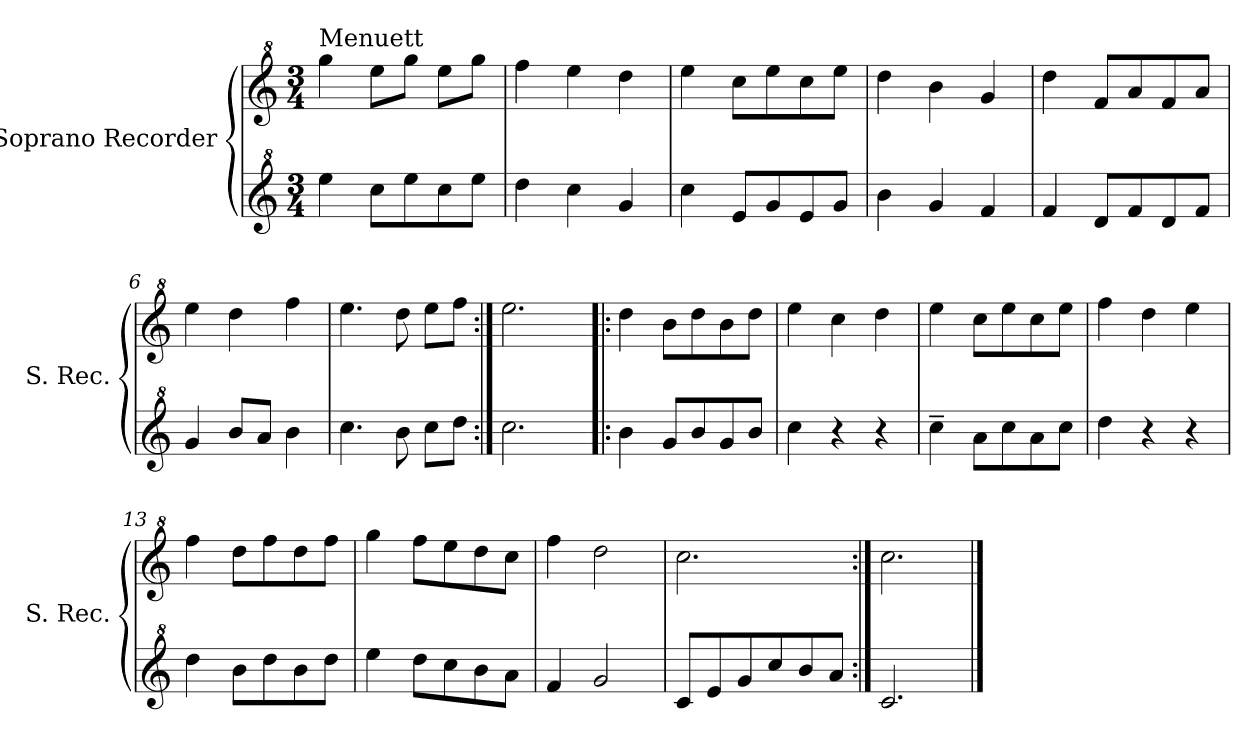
**kern	**kern
*part1	*part1
*staff2	*staff1
*I"Soprano Recorder	*
*I'S. Rec.	*
*clefG^2	*clefG^2
*k[]	*k[]
*C:	*C:
*M3/4	*M3/4
=1	=1
!	!LO:TX:a:t=Menuett
4eee\	4ggg\
8ccc\L	8eee\L
8eee\	8ggg\J
8ccc\	8eee\L
8eee\J	8ggg\J
=2	=2
4ddd\	4fff\
4ccc\	4eee\
4gg/	4ddd\
=3	=3
4ccc\	4eee\
8ee/L	8ccc\L
8gg/	8eee\
8ee/	8ccc\
8gg/J	8eee\J
=4	=4
4bb\	4ddd\
4gg/	4bb\
4ff/	4gg/
!!LO:LB:g=z
=5	=5
4ff/	4ddd\
8dd/L	8ff/L
8ff/	8aa/
8dd/	8ff/
8ff/J	8aa/J
=6	=6
4gg/	4eee\
8bb/L	4ddd\
8aa/J	.
4bb\	4fff\
=7	=7
4.ccc\	4.eee\
8bb\	8ddd\
8ccc\L	8eee\L
8ddd\J	8fff\J
=8:|!	=8:|!
2.ccc\	2.eee\
=9!|:	=9!|:
4bb\	4ddd\
8gg/L	8bb\L
8bb/	8ddd\
8gg/	8bb\
8bb/J	8ddd\J
=10	=10
4ccc\	4eee\
4r	4ccc\
4r	4ddd\
!!LO:LB:g=z
=11	=11
4ccc~\	4eee\
8aa\L	8ccc\L
8ccc\	8eee\
8aa\	8ccc\
8ccc\J	8eee\J
=12	=12
4ddd\	4fff\
4r	4ddd\
4r	4eee\
=13	=13
4ddd\	4fff\
8bb\L	8ddd\L
8ddd\	8fff\
8bb\	8ddd\
8ddd\J	8fff\J
=14	=14
4eee\	4ggg\
8ddd\L	8fff\L
8ccc\	8eee\
8bb\	8ddd\
8aa\J	8ccc\J
=15	=15
4ff/	4fff\
2gg/	2ddd\
=16	=16
8cc/L	2.ccc\
8ee/	.
8gg/	.
8ccc/	.
8bb/	.
8aa/J	.
=17:|!	=17:|!
2.cc/	2.ccc\
==	==
*-	*-
